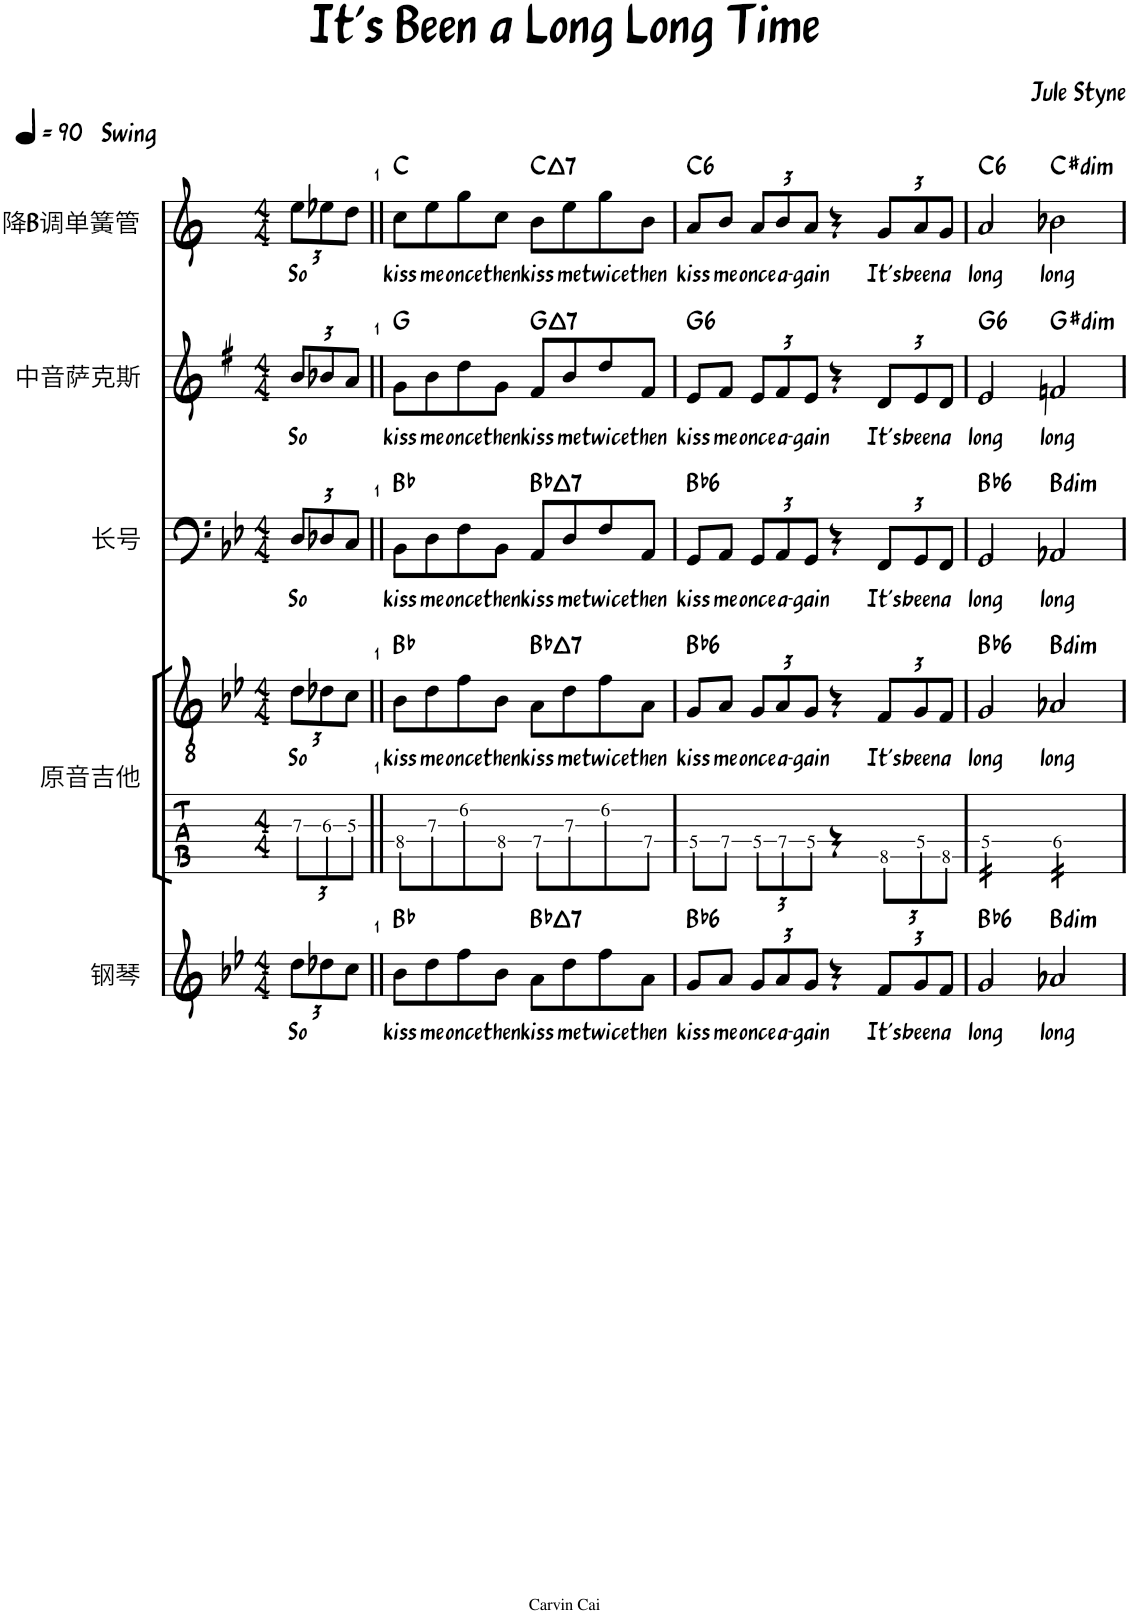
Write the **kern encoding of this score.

**kern	**text	**harte	**kern	**kern	**text	**harte	**kern	**text	**harte	**kern	**text	**harte	**kern	**text	**harte
*part5	*part5	*part5	*part4	*part4	*part4	*part4	*part3	*part3	*part3	*part2	*part2	*part2	*part1	*part1	*part1
*staff6	*staff6	*	*staff5	*staff4	*staff4	*	*staff3	*staff3	*	*staff2	*staff2	*	*staff1	*staff1	*
*I"钢琴	*	*	*I"原音吉他	*	*	*	*I"长号	*	*	*I"中音萨克斯	*	*	*I"降B调单簧管	*	*
*	*	*	*stria6	*	*	*	*	*	*	*	*	*	*	*	*
*clefG2	*	*	*	*clefGv2	*	*	*clefF4	*	*	*clefG2	*	*	*clefG2	*	*
*	*	*	*	*	*	*	*	*	*	*Trd5c9	*	*	*Trd1c2	*	*
*k[b-e-]	*	*	*k[b-e-]	*k[b-e-]	*	*	*k[b-e-]	*	*	*k[f#]	*	*	*k[]	*	*
*M4/4	*	*	*M4/4	*M4/4	*	*	*M4/4	*	*	*M4/4	*	*	*M4/4	*	*
*MM90	*	*	*MM90	*MM90	*	*	*MM90	*	*	*MM90	*	*	*MM90	*	*
*Xbrackettup	*	*	*	*	*	*	*	*	*	*	*	*	*	*	*
=	=	=	=	=	=	=	=	=	=	=	=	=	=	=	=
!	!LO:LY:b	!	!	!	!	!	!	!	!	!	!	!	!	!	!
*	*	*	*Xbrackettup	*Xbrackettup	*	*	*	*	*	*	*	*	*	*	*
!	!	!	!	!	!LO:LY:b	!	!	!	!	!	!	!	!	!	!
*	*	*	*	*	*	*	*Xbrackettup	*	*	*	*	*	*	*	*
!	!	!	!	!	!	!	!	!LO:LY:b	!	!	!	!	!	!	!
*	*	*	*	*	*	*	*	*	*	*Xbrackettup	*	*	*	*	*
!	!	!	!	!	!	!	!	!	!	!	!LO:LY:b	!	!	!	!
*	*	*	*	*	*	*	*	*	*	*	*	*	*Xbrackettup	*	*
!	!	!	!	!	!	!	!	!	!	!	!	!	!LO:TX:a:B:t=Swing	!	!
!	!	!	!	!	!	!	!	!	!	!	!	!	!	!LO:LY:b	!
12dd\L	So	.	12d\L	12d\L	So	.	12D/L	So	.	12b/L	So	.	12ee\L	So	.
12dd-X\	.	.	12d-X\	12d-X\	.	.	12D-X/	.	.	12b-X/	.	.	12ee-X\	.	.
12cc\J	.	.	12c\J	12c\J	.	.	12C/J	.	.	12a/J	.	.	12dd\J	.	.
=1||	=1||	=1||	=1||	=1||	=1||	=1||	=1||	=1||	=1||	=1||	=1||	=1||	=1||	=1||	=1||
!	!LO:LY:b	!	!	!	!LO:LY:b	!	!	!LO:LY:b	!	!	!LO:LY:b	!	!	!LO:LY:b	!
8b-\L	kiss	Bb:maj	8B-\L	8B-\L	kiss	Bb:maj	8BB-\L	kiss	Bb:maj	8g\L	kiss	G:maj	8cc\L	kiss	C:maj
!	!LO:LY:b	!	!	!	!LO:LY:b	!	!	!LO:LY:b	!	!	!LO:LY:b	!	!	!LO:LY:b	!
8dd\	me	.	8d\	8d\	me	.	8D\	me	.	8b\	me	.	8ee\	me	.
!	!LO:LY:b	!	!	!	!LO:LY:b	!	!	!LO:LY:b	!	!	!LO:LY:b	!	!	!LO:LY:b	!
8ff\	once	.	8f\	8f\	once	.	8F\	once	.	8dd\	once	.	8gg\	once	.
!	!LO:LY:b	!	!	!	!LO:LY:b	!	!	!LO:LY:b	!	!	!LO:LY:b	!	!	!LO:LY:b	!
8b-\J	then	.	8B-\J	8B-\J	then	.	8BB-\J	then	.	8g\J	then	.	8cc\J	then	.
!	!LO:LY:b	!LO:H:kt=7	!	!	!LO:LY:b	!LO:H:kt=7	!	!LO:LY:b	!LO:H:kt=7	!	!LO:LY:b	!LO:H:kt=7	!	!LO:LY:b	!LO:H:kt=7
8a\L	kiss	Bb:maj7	8A\L	8A\L	kiss	Bb:maj7	8AA/L	kiss	Bb:maj7	8f#/L	kiss	G:maj7	8b\L	kiss	C:maj7
!	!LO:LY:b	!	!	!	!LO:LY:b	!	!	!LO:LY:b	!	!	!LO:LY:b	!	!	!LO:LY:b	!
8dd\	me	.	8d\	8d\	me	.	8D/	me	.	8b/	me	.	8ee\	me	.
!	!LO:LY:b	!	!	!	!LO:LY:b	!	!	!LO:LY:b	!	!	!LO:LY:b	!	!	!LO:LY:b	!
8ff\	twice	.	8f\	8f\	twice	.	8F/	twice	.	8dd/	twice	.	8gg\	twice	.
!	!LO:LY:b	!	!	!	!LO:LY:b	!	!	!LO:LY:b	!	!	!LO:LY:b	!	!	!LO:LY:b	!
8a\J	then	.	8A\J	8A\J	then	.	8AA/J	then	.	8f#/J	then	.	8b\J	then	.
=2	=2	=2	=2	=2	=2	=2	=2	=2	=2	=2	=2	=2	=2	=2	=2
!	!LO:LY:b	!LO:H:kt=6	!	!	!LO:LY:b	!LO:H:kt=6	!	!LO:LY:b	!LO:H:kt=6	!	!LO:LY:b	!LO:H:kt=6	!	!LO:LY:b	!LO:H:kt=6
8g/L	kiss	Bb:maj6	8G\L	8G/L	kiss	Bb:maj6	8GG/L	kiss	Bb:maj6	8e/L	kiss	G:maj6	8a/L	kiss	C:maj6
!	!LO:LY:b	!	!	!	!LO:LY:b	!	!	!LO:LY:b	!	!	!LO:LY:b	!	!	!LO:LY:b	!
8a/J	me	.	8A\J	8A/J	me	.	8AA/J	me	.	8f#/J	me	.	8b/J	me	.
!	!LO:LY:b	!	!	!	!LO:LY:b	!	!	!LO:LY:b	!	!	!LO:LY:b	!	!	!LO:LY:b	!
12g/L	once	.	12G\L	12G/L	once	.	12GG/L	once	.	12e/L	once	.	12a/L	once	.
!	!LO:LY:b	!	!	!	!LO:LY:b	!	!	!LO:LY:b	!	!	!LO:LY:b	!	!	!LO:LY:b	!
12a/	a-	.	12A\	12A/	a-	.	12AA/	a-	.	12f#/	a-	.	12b/	a-	.
!	!LO:LY:b	!	!	!	!LO:LY:b	!	!	!LO:LY:b	!	!	!LO:LY:b	!	!	!LO:LY:b	!
12g/J	-gain	.	12G\J	12G/J	-gain	.	12GG/J	-gain	.	12e/J	-gain	.	12a/J	-gain	.
4r	.	.	4r	4r	.	.	4r	.	.	4r	.	.	4r	.	.
!	!LO:LY:b	!	!	!	!LO:LY:b	!	!	!LO:LY:b	!	!	!LO:LY:b	!	!	!LO:LY:b	!
12f/L	It's	.	12F\L	12F/L	It's	.	12FF/L	It's	.	12d/L	It's	.	12g/L	It's	.
!	!LO:LY:b	!	!	!	!LO:LY:b	!	!	!LO:LY:b	!	!	!LO:LY:b	!	!	!LO:LY:b	!
12g/	been	.	12G\	12G/	been	.	12GG/	been	.	12e/	been	.	12a/	been	.
!	!LO:LY:b	!	!	!	!LO:LY:b	!	!	!LO:LY:b	!	!	!LO:LY:b	!	!	!LO:LY:b	!
12f/J	a	.	12F\J	12F/J	a	.	12FF/J	a	.	12d/J	a	.	12g/J	a	.
=3	=3	=3	=3	=3	=3	=3	=3	=3	=3	=3	=3	=3	=3	=3	=3
!	!LO:LY:b	!LO:H:kt=6	!	!	!LO:LY:b	!LO:H:kt=6	!	!LO:LY:b	!LO:H:kt=6	!	!LO:LY:b	!LO:H:kt=6	!	!LO:LY:b	!LO:H:kt=6
2g/	long	Bb:maj6	2G\	2G/	long	Bb:maj6	2GG/	long	Bb:maj6	2e/	long	G:maj6	2a/	long	C:maj6
!	!LO:LY:b	!LO:H:kt=dim	!	!	!LO:LY:b	!LO:H:kt=dim	!	!LO:LY:b	!LO:H:kt=dim	!	!LO:LY:b	!LO:H:kt=dim	!	!LO:LY:b	!LO:H:kt=dim
2a-X/	long	B:dim	2A-X\	2A-X/	long	B:dim	2AA-X/	long	B:dim	2fn/	long	G#:dim	2b-X\	long	C#:dim
=	=	=	=	=	=	=	=	=	=	=	=	=	=	=	=
*-	*-	*-	*-	*-	*-	*-	*-	*-	*-	*-	*-	*-	*-	*-	*-
